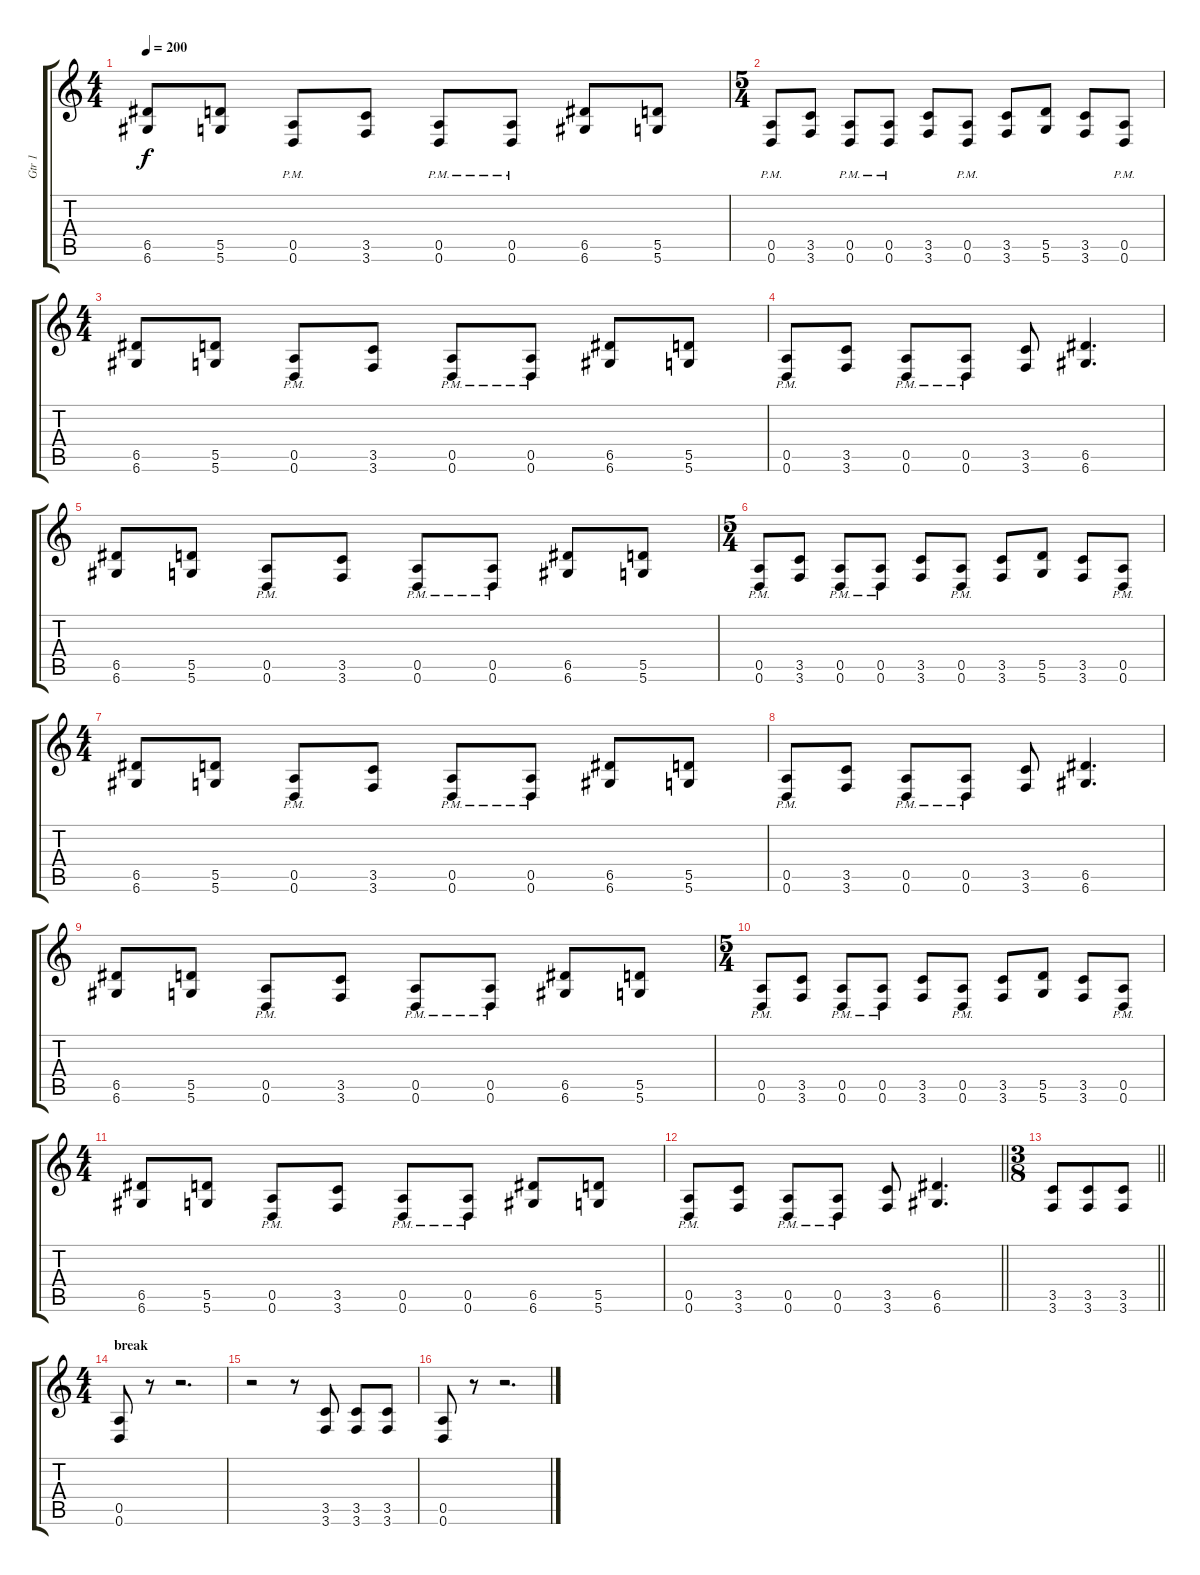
\track ("Gtr 1" "Gtr 1") {instrument distortionguitar}
\staff {score tabs}
\tuning (E4 B3 G3 D3 A2 D2) {hide}
\ts (4 4)
\tempo 200
\clef g2
\ks c
(6.5 6.6).8{dy f} (5.5 5.6).8 (0.5{pm} 0.6{pm}).8 (3.5 3.6).8 (0.5{pm} 0.6{pm}).8 (0.5{pm} 0.6{pm}).8 (6.5 6.6).8 (5.5 5.6).8 |
\ts (5 4)
(0.5{pm} 0.6{pm}).8 (3.5 3.6).8 (0.5{pm} 0.6{pm}).8 (0.5{pm} 0.6{pm}).8 (3.5 3.6).8 (0.5{pm} 0.6{pm}).8 (3.5 3.6).8 (5.5 5.6).8 (3.5 3.6).8 (0.5{pm} 0.6{pm}).8 |
\ts (4 4)
(6.5 6.6).8 (5.5 5.6).8 (0.5{pm} 0.6{pm}).8 (3.5 3.6).8 (0.5{pm} 0.6{pm}).8 (0.5{pm} 0.6{pm}).8 (6.5 6.6).8 (5.5 5.6).8 |
(0.5{pm} 0.6{pm}).8 (3.5 3.6).8 (0.5{pm} 0.6{pm}).8 (0.5{pm} 0.6{pm}).8 (3.5 3.6).8 (6.5 6.6).4{d} |
(6.5 6.6).8 (5.5 5.6).8 (0.5{pm} 0.6{pm}).8 (3.5 3.6).8 (0.5{pm} 0.6{pm}).8 (0.5{pm} 0.6{pm}).8 (6.5 6.6).8 (5.5 5.6).8 |
\ts (5 4)
(0.5{pm} 0.6{pm}).8 (3.5 3.6).8 (0.5{pm} 0.6{pm}).8 (0.5{pm} 0.6{pm}).8 (3.5 3.6).8 (0.5{pm} 0.6{pm}).8 (3.5 3.6).8 (5.5 5.6).8 (3.5 3.6).8 (0.5{pm} 0.6{pm}).8 |
\ts (4 4)
(6.5 6.6).8 (5.5 5.6).8 (0.5{pm} 0.6{pm}).8 (3.5 3.6).8 (0.5{pm} 0.6{pm}).8 (0.5{pm} 0.6{pm}).8 (6.5 6.6).8 (5.5 5.6).8 |
(0.5{pm} 0.6{pm}).8 (3.5 3.6).8 (0.5{pm} 0.6{pm}).8 (0.5{pm} 0.6{pm}).8 (3.5 3.6).8 (6.5 6.6).4{d} |
(6.5 6.6).8 (5.5 5.6).8 (0.5{pm} 0.6{pm}).8 (3.5 3.6).8 (0.5{pm} 0.6{pm}).8 (0.5{pm} 0.6{pm}).8 (6.5 6.6).8 (5.5 5.6).8 |
\ts (5 4)
(0.5{pm} 0.6{pm}).8 (3.5 3.6).8 (0.5{pm} 0.6{pm}).8 (0.5{pm} 0.6{pm}).8 (3.5 3.6).8 (0.5{pm} 0.6{pm}).8 (3.5 3.6).8 (5.5 5.6).8 (3.5 3.6).8 (0.5{pm} 0.6{pm}).8 |
\ts (4 4)
(6.5 6.6).8 (5.5 5.6).8 (0.5{pm} 0.6{pm}).8 (3.5 3.6).8 (0.5{pm} 0.6{pm}).8 (0.5{pm} 0.6{pm}).8 (6.5 6.6).8 (5.5 5.6).8 |
\barLineRight lightlight
(0.5{pm} 0.6{pm}).8 (3.5 3.6).8 (0.5{pm} 0.6{pm}).8 (0.5{pm} 0.6{pm}).8 (3.5 3.6).8 (6.5 6.6).4{d} |
\ts (3 8)
\barLineRight lightlight
(3.5 3.6).8 (3.5 3.6).8 (3.5 3.6).8 |
\ts (4 4)
\section ("" "break")
(0.5 0.6).8 r.8 r.2{d} |
r.2 r.8 (3.5 3.6).8 (3.5 3.6).8 (3.5 3.6).8 |
(0.5 0.6).8 r.8 r.2{d}
